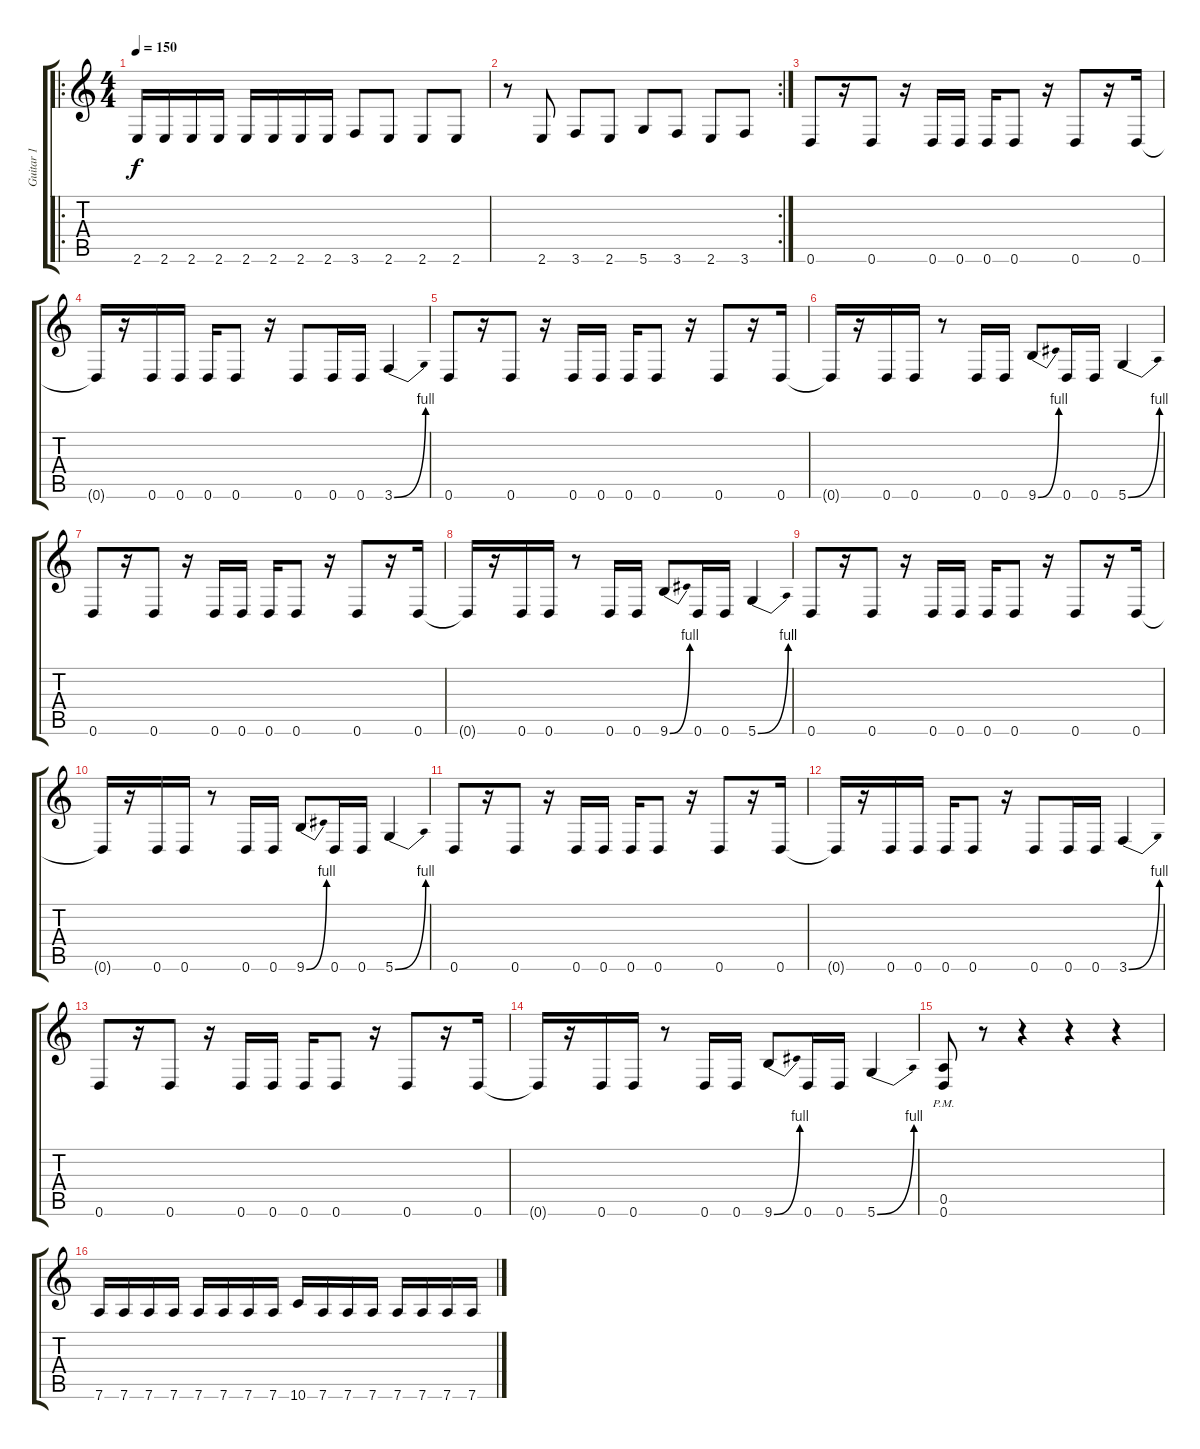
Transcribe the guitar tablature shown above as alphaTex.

\track ("Guitar 1" "Guitar 1") {instrument distortionguitar}
\staff {score tabs}
\tuning (E4 B3 G3 D3 A2 D2) {hide}
\ro
\ts (4 4)
\tempo 150
\clef g2
\ks c
2.6.16{dy f} 2.6.16 2.6.16 2.6.16 2.6.16 2.6.16 2.6.16 2.6.16 3.6.8 2.6.8 2.6.8 2.6.8 |
\rc 2
r.8 2.6.8 3.6.8 2.6.8 5.6.8 3.6.8 2.6.8 3.6.8 |
0.6.8 r.16 0.6.8 r.16 0.6.16 0.6.16 0.6.16 0.6.8 r.16 0.6.8 r.16 0.6.16 |
0.6{t}.16 r.16 0.6.16 0.6.16 0.6.16 0.6.8 r.16 0.6.8 0.6.16 0.6.16 3.6{be (bend 0 0 60 4)}.4 |
0.6.8 r.16 0.6.8 r.16 0.6.16 0.6.16 0.6.16 0.6.8 r.16 0.6.8 r.16 0.6.16 |
0.6{t}.16 r.16 0.6.16 0.6.16 r.8 0.6.16 0.6.16 9.6{be (bend 0 0 60 4)}.8 0.6.16 0.6.16 5.6{be (bend 0 0 60 4)}.4 |
0.6.8 r.16 0.6.8 r.16 0.6.16 0.6.16 0.6.16 0.6.8 r.16 0.6.8 r.16 0.6.16 |
0.6{t}.16 r.16 0.6.16 0.6.16 r.8 0.6.16 0.6.16 9.6{be (bend 0 0 60 4)}.8 0.6.16 0.6.16 5.6{be (bend 0 0 60 4)}.4 |
0.6.8 r.16 0.6.8 r.16 0.6.16 0.6.16 0.6.16 0.6.8 r.16 0.6.8 r.16 0.6.16 |
0.6{t}.16 r.16 0.6.16 0.6.16 r.8 0.6.16 0.6.16 9.6{be (bend 0 0 60 4)}.8 0.6.16 0.6.16 5.6{be (bend 0 0 60 4)}.4 |
0.6.8 r.16 0.6.8 r.16 0.6.16 0.6.16 0.6.16 0.6.8 r.16 0.6.8 r.16 0.6.16 |
0.6{t}.16 r.16 0.6.16 0.6.16 0.6.16 0.6.8 r.16 0.6.8 0.6.16 0.6.16 3.6{be (bend 0 0 60 4)}.4 |
0.6.8 r.16 0.6.8 r.16 0.6.16 0.6.16 0.6.16 0.6.8 r.16 0.6.8 r.16 0.6.16 |
0.6{t}.16 r.16 0.6.16 0.6.16 r.8 0.6.16 0.6.16 9.6{be (bend 0 0 60 4)}.8 0.6.16 0.6.16 5.6{be (bend 0 0 60 4)}.4 |
(0.5{pm} 0.6{pm}).8 r.8 r.4 r.4 r.4 |
7.6.16 7.6.16 7.6.16 7.6.16 7.6.16 7.6.16 7.6.16 7.6.16 10.6.16 7.6.16 7.6.16 7.6.16 7.6.16 7.6.16 7.6.16 7.6.16
